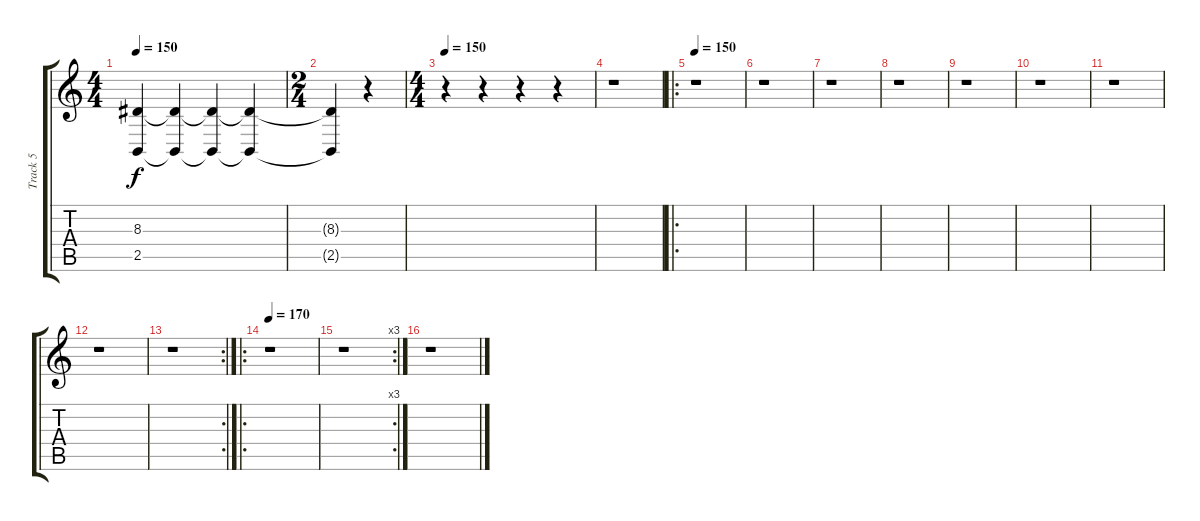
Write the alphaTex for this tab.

\track ("Track 5" "Track 5") {instrument violin}
\staff {score tabs}
\tuning (E4 B3 G3 D3 A2 E2) {hide}
\ts (4 4)
\tempo 150
\clef g2
\ks c
(8.3{t} 2.5{t}).4{dy f} (8.3{t} 2.5{t}).4 (8.3{t} 2.5{t}).4 (8.3{t} 2.5{t}).4 |
\ts (2 4)
(8.3{t} 2.5{t}).4 r.4 |
\ts (4 4)
\tempo 150
r.4 r.4 r.4 r.4 |
r.1 |
\ro
\tempo 150
r.1 |
r.1 |
r.1 |
r.1 |
r.1 |
r.1 |
r.1 |
r.1 |
\rc 2
r.1 |
\ro
\tempo 170
r.1 |
\rc 3
r.1 |
r.1
